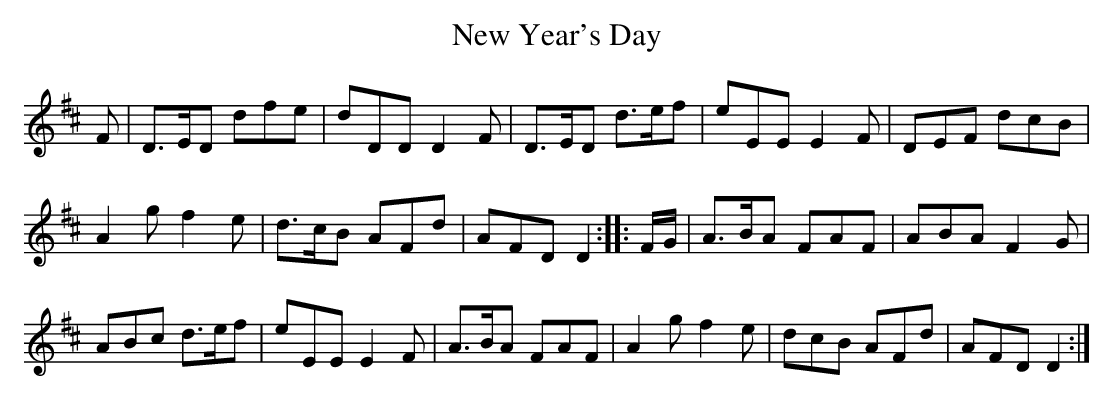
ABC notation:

X:1
T:New Year's Day
M:6/8 jig
L:1/8
K:D
F|D>ED dfe|dDD D2 F|D>ED d>ef|eEE E2 F|DEF dcB|
A2 g f2 e|d>cB AFd|AFD D2::F/G/|A>BA FAF|ABA F2 G|
ABc d>ef|eEE E2 F|A>BA FAF|A2 g f2 e|dcB AFd|AFD D2:|
